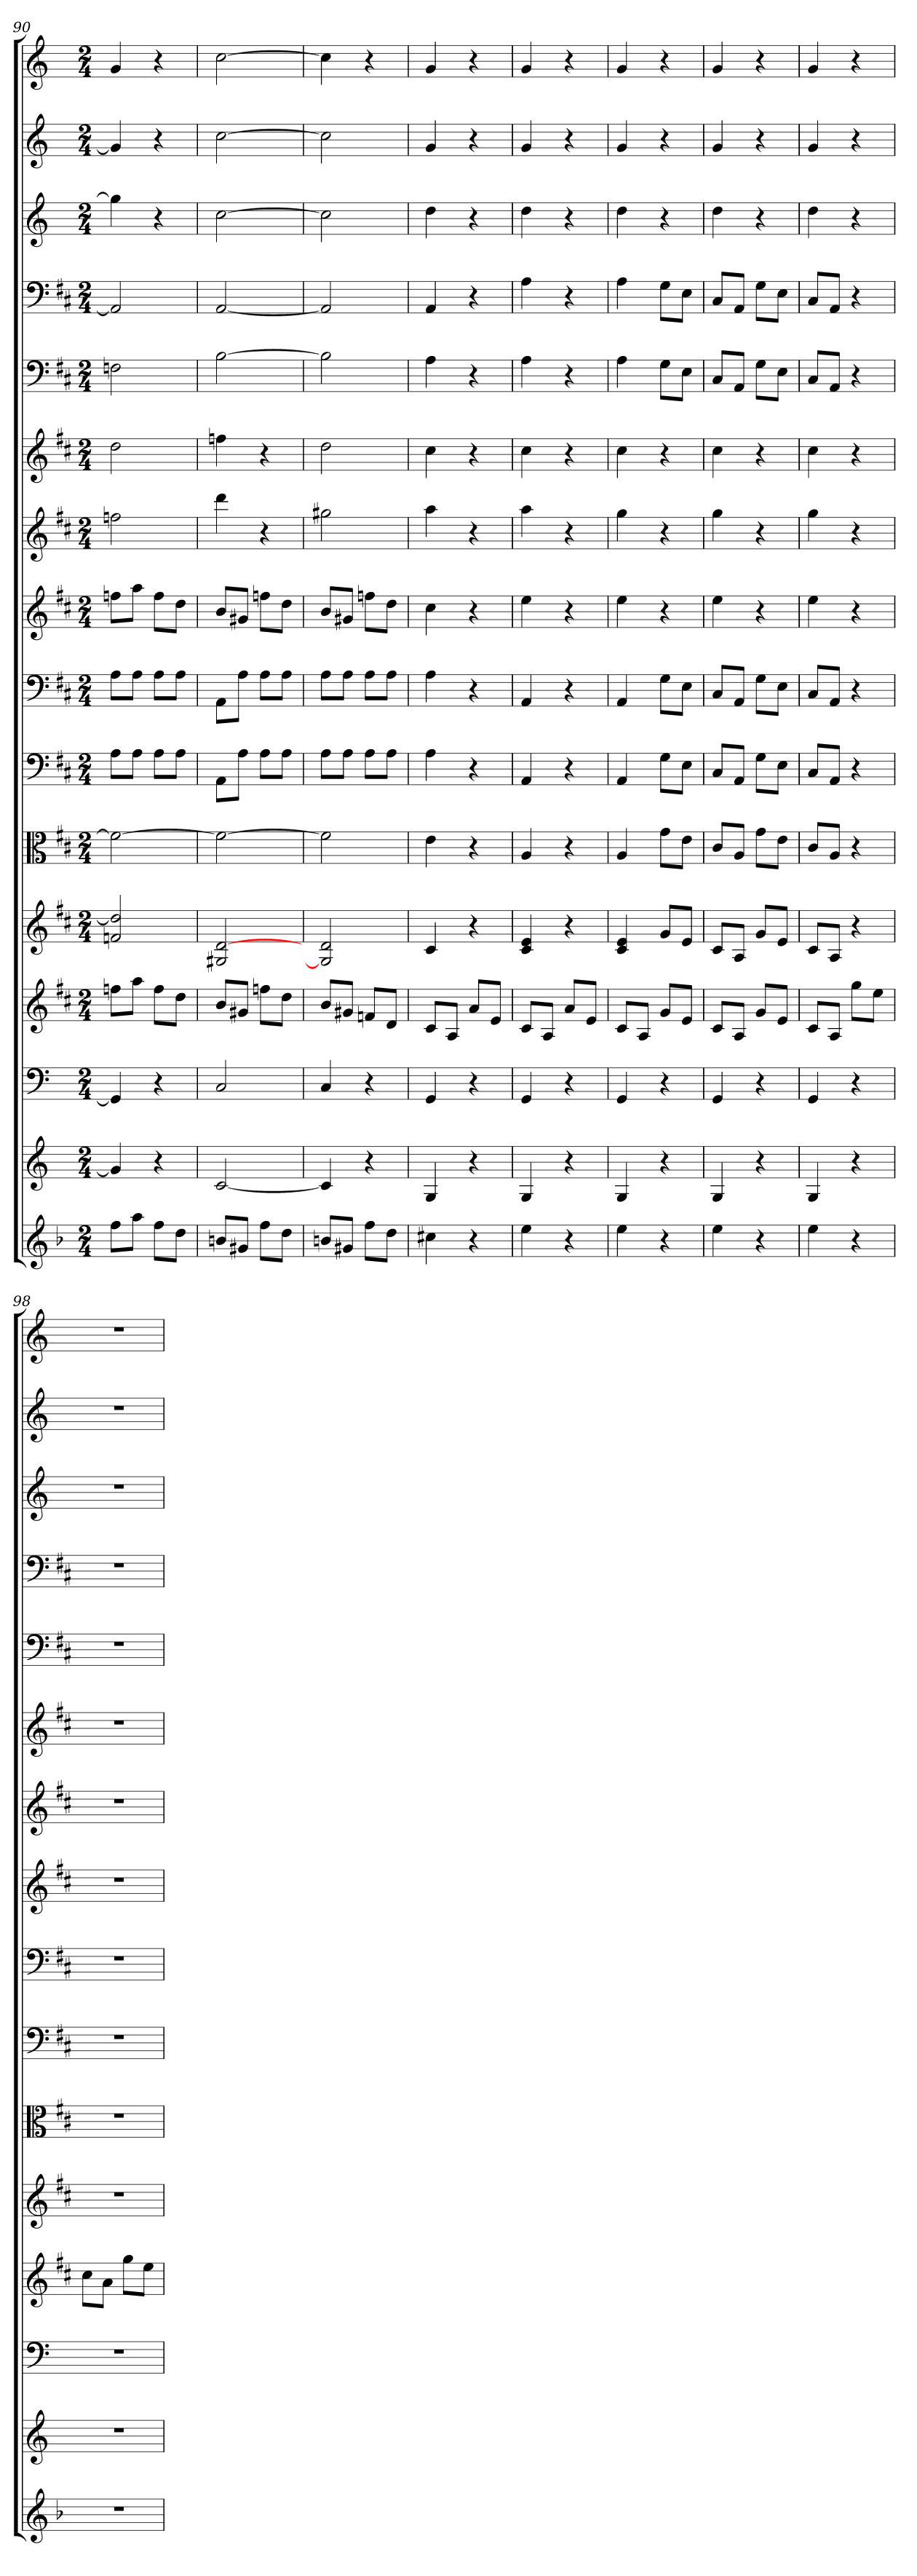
**kern	**kern	**kern	**kern	**kern	**kern	**kern	**kern	**kern	**kern	**kern	**kern	**kern	**kern	**kern	**kern
*part16	*part15	*part14	*part13	*part12	*part11	*part10	*part9	*part8	*part7	*part6	*part5	*part4	*part3	*part2	*part1
*staff16	*staff15	*staff14	*staff13	*staff12	*staff11	*staff10	*staff9	*staff8	*staff7	*staff6	*staff5	*staff4	*staff3	*staff2	*staff1
*	*	*clefF4	*	*	*clefC3	*clefF4	*clefF4	*	*	*	*clefF4	*clefF4	*	*	*
*k[b-]	*k[]	*k[]	*k[f#c#]	*k[f#c#]	*k[f#c#]	*k[f#c#]	*k[f#c#]	*k[f#c#]	*k[f#c#]	*k[f#c#]	*k[f#c#]	*k[f#c#]	*k[]	*k[]	*k[]
*M2/4	*M2/4	*M2/4	*M2/4	*M2/4	*M2/4	*M2/4	*M2/4	*M2/4	*M2/4	*M2/4	*M2/4	*M2/4	*M2/4	*M2/4	*M2/4
=90	=90	=90	=90	=90	=90	=90	=90	=90	=90	=90	=90	=90	=90	=90	=90
8ffL	4g]	4GG]	8ffnL	2fn 2dd]	2f_	8A\L	8A\L	8ffnL	2ffn	2dd	2Fn	2AA]	4gg]	4g]	4g
8aaJ	.	.	8aaJ	.	.	8A\J	8A\J	8aaJ	.	.	.	.	.	.	.
8ffL	4r	4r	8ffL	.	.	8A\L	8A\L	8ffL	.	.	.	.	4r	4r	4r
8ddJ	.	.	8ddJ	.	.	8A\J	8A\J	8ddJ	.	.	.	.	.	.	.
=91	=91	=91	=91	=91	=91	=91	=91	=91	=91	=91	=91	=91	=91	=91	=91
8bnL	[2c	2C	8bL	2G#X [2d	2f_	8AA\L	8AA\L	8bL	4ddd	4ffn	[2B	[2AA	[2cc	[2cc	[2cc
8g#XJ	.	.	8g#XJ	.	.	8A\J	8A\J	8g#XJ	.	.	.	.	.	.	.
8ffL	.	.	8ffnL	.	.	8A\L	8A\L	8ffnL	4r	4r	.	.	.	.	.
8ddJ	.	.	8ddJ	.	.	8A\J	8A\J	8ddJ	.	.	.	.	.	.	.
=92	=92	=92	=92	=92	=92	=92	=92	=92	=92	=92	=92	=92	=92	=92	=92
8bnL	4c]	4C	8bL	2G#] 2d	2f]	8A\L	8A\L	8bL	2gg#X	2dd	2B]	2AA]	2cc]	2cc]	4cc]
8g#XJ	.	.	8g#XJ	.	.	8A\J	8A\J	8g#XJ	.	.	.	.	.	.	.
8ffL	4r	4r	8fnL	.	.	8A\L	8A\L	8ffnL	.	.	.	.	.	.	4r
8ddJ	.	.	8dJ	.	.	8A\J	8A\J	8ddJ	.	.	.	.	.	.	.
=93	=93	=93	=93	=93	=93	=93	=93	=93	=93	=93	=93	=93	=93	=93	=93
4cc#X	4G	4GG	8c#L	4c#	4e	4A	4A	4cc#	4aa	4cc#	4A	4AA	4dd	4g	4g
.	.	.	8AJ	.	.	.	.	.	.	.	.	.	.	.	.
4r	4r	4r	8aL	4r	4r	4r	4r	4r	4r	4r	4r	4r	4r	4r	4r
.	.	.	8eJ	.	.	.	.	.	.	.	.	.	.	.	.
=94	=94	=94	=94	=94	=94	=94	=94	=94	=94	=94	=94	=94	=94	=94	=94
4ee	4G	4GG	8c#L	4c# 4e	4A	4AA	4AA	4ee	4aa	4cc#	4A	4A	4dd	4g	4g
.	.	.	8AJ	.	.	.	.	.	.	.	.	.	.	.	.
4r	4r	4r	8aL	4r	4r	4r	4r	4r	4r	4r	4r	4r	4r	4r	4r
.	.	.	8eJ	.	.	.	.	.	.	.	.	.	.	.	.
=95	=95	=95	=95	=95	=95	=95	=95	=95	=95	=95	=95	=95	=95	=95	=95
4ee	4G	4GG	8c#L	4c# 4e	4A	4AA	4AA	4ee	4gg	4cc#	4A	4A	4dd	4g	4g
.	.	.	8AJ	.	.	.	.	.	.	.	.	.	.	.	.
4r	4r	4r	8gL	8gL	8g\L	8G\L	8G\L	4r	4r	4r	8G\L	8G\L	4r	4r	4r
.	.	.	8eJ	8eJ	8e\J	8E\J	8E\J	.	.	.	8E\J	8E\J	.	.	.
=96	=96	=96	=96	=96	=96	=96	=96	=96	=96	=96	=96	=96	=96	=96	=96
4ee	4G	4GG	8c#L	8c#L	8c#/L	8C#/L	8C#/L	4ee	4gg	4cc#	8C#/L	8C#/L	4dd	4g	4g
.	.	.	8AJ	8AJ	8A/J	8AA/J	8AA/J	.	.	.	8AA/J	8AA/J	.	.	.
4r	4r	4r	8gL	8gL	8g\L	8G\L	8G\L	4r	4r	4r	8G\L	8G\L	4r	4r	4r
.	.	.	8eJ	8eJ	8e\J	8E\J	8E\J	.	.	.	8E\J	8E\J	.	.	.
=97	=97	=97	=97	=97	=97	=97	=97	=97	=97	=97	=97	=97	=97	=97	=97
4ee	4G	4GG	8c#L	8c#L	8c#/L	8C#/L	8C#/L	4ee	4gg	4cc#	8C#/L	8C#/L	4dd	4g	4g
.	.	.	8AJ	8AJ	8A/J	8AA/J	8AA/J	.	.	.	8AA/J	8AA/J	.	.	.
4r	4r	4r	8ggL	4r	4r	4r	4r	4r	4r	4r	4r	4r	4r	4r	4r
.	.	.	8eeJ	.	.	.	.	.	.	.	.	.	.	.	.
=98	=98	=98	=98	=98	=98	=98	=98	=98	=98	=98	=98	=98	=98	=98	=98
2r	2r	2r	8cc#L	2r	2r	2r	2r	2r	2r	2r	2r	2r	2r	2r	2r
.	.	.	8aJ	.	.	.	.	.	.	.	.	.	.	.	.
.	.	.	8ggL	.	.	.	.	.	.	.	.	.	.	.	.
.	.	.	8eeJ	.	.	.	.	.	.	.	.	.	.	.	.
=	=	=	=	=	=	=	=	=	=	=	=	=	=	=	=
*-	*-	*-	*-	*-	*-	*-	*-	*-	*-	*-	*-	*-	*-	*-	*-
